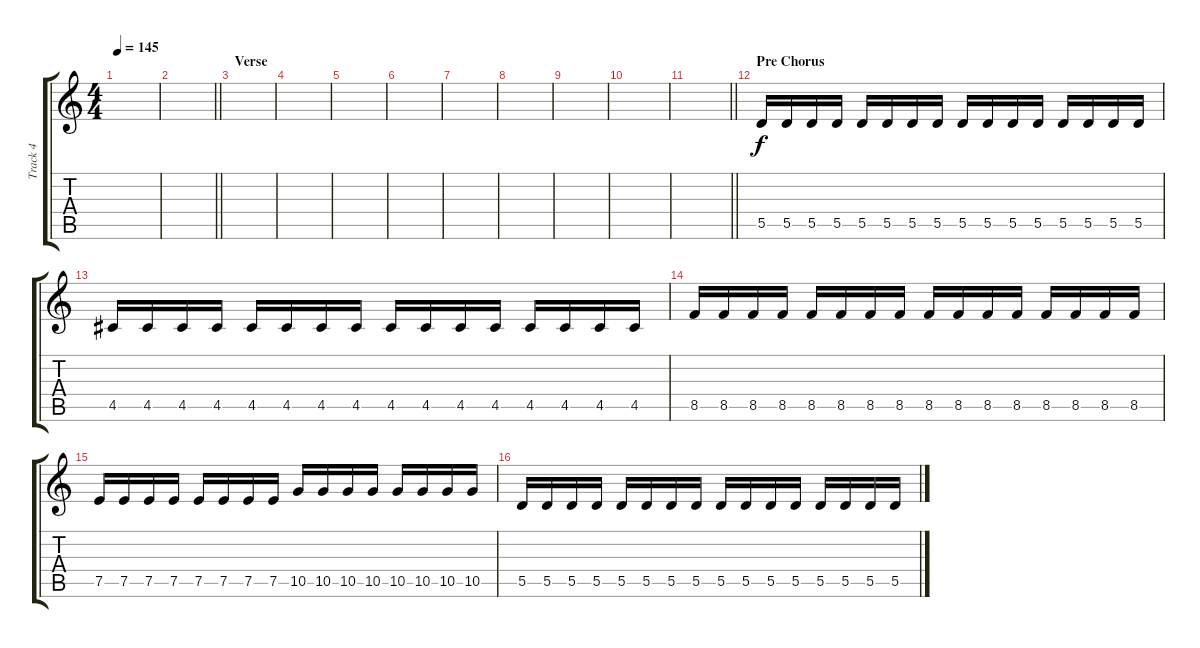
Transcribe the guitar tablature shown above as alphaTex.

\track ("Track 4" "Track 4") {instrument distortionguitar}
\staff {score tabs}
\tuning (E4 B3 G3 D3 A2 D2) {hide}
\ts (4 4)
\tempo 145
\clef g2
\ks c
|
\barLineRight lightlight
|
\section ("" "Verse")
|
|
|
|
|
|
|
|
\barLineRight lightlight
|
\section ("" "Pre Chorus")
5.5.16 5.5.16 5.5.16 5.5.16 5.5.16 5.5.16 5.5.16 5.5.16 5.5.16 5.5.16 5.5.16 5.5.16 5.5.16 5.5.16 5.5.16 5.5.16 |
4.5.16 4.5.16 4.5.16 4.5.16 4.5.16 4.5.16 4.5.16 4.5.16 4.5.16 4.5.16 4.5.16 4.5.16 4.5.16 4.5.16 4.5.16 4.5.16 |
8.5.16 8.5.16 8.5.16 8.5.16 8.5.16 8.5.16 8.5.16 8.5.16 8.5.16 8.5.16 8.5.16 8.5.16 8.5.16 8.5.16 8.5.16 8.5.16 |
7.5.16 7.5.16 7.5.16 7.5.16 7.5.16 7.5.16 7.5.16 7.5.16 10.5.16 10.5.16 10.5.16 10.5.16 10.5.16 10.5.16 10.5.16 10.5.16 |
5.5.16 5.5.16 5.5.16 5.5.16 5.5.16 5.5.16 5.5.16 5.5.16 5.5.16 5.5.16 5.5.16 5.5.16 5.5.16 5.5.16 5.5.16 5.5.16
